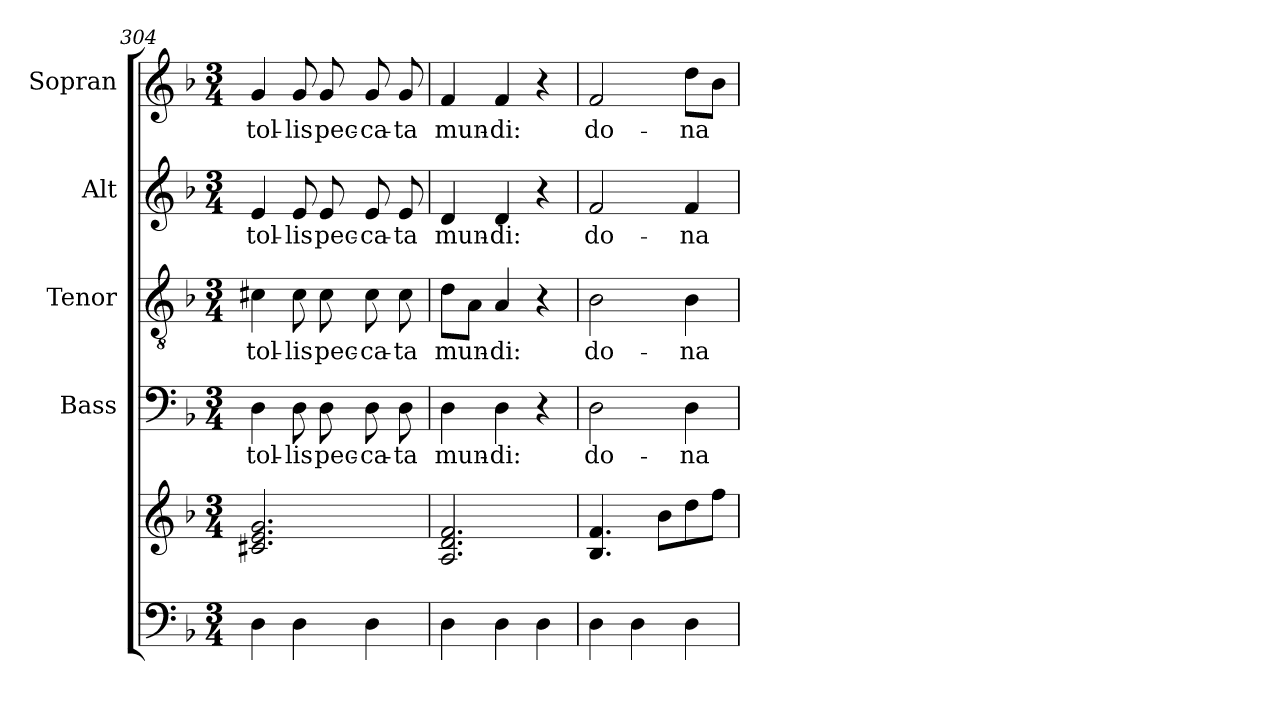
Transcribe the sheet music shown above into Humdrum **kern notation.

**kern	**kern	**kern	**text	**kern	**text	**kern	**text	**kern	**text
*part5	*part5	*part4	*part4	*part3	*part3	*part2	*part2	*part1	*part1
*staff6	*staff5	*staff4	*staff4	*staff3	*staff3	*staff2	*staff2	*staff1	*staff1
*	*	*I"Bass	*	*I"Tenor	*	*I"Alt	*	*I"Sopran	*
*	*	*I'B.	*	*I'T.	*	*I'A.	*	*I'S.	*
*clefF4	*clefG2	*clefF4	*	*clefGv2	*	*clefG2	*	*clefG2	*
*k[b-]	*k[b-]	*k[b-]	*	*k[b-]	*	*k[b-]	*	*k[b-]	*
*F:	*F:	*F:	*	*F:	*	*F:	*	*F:	*
*M3/4	*M3/4	*M3/4	*	*M3/4	*	*M3/4	*	*M3/4	*
=304	=304	=304	=304	=304	=304	=304	=304	=304	=304
!	!	!	!LO:LY:b	!	!LO:LY:b	!	!LO:LY:b	!	!LO:LY:b
4D\	2.c#X/ 2.e/ 2.g/	4D\	tol-	4c#X\	tol-	4e/	tol-	4g/	tol-
!	!	!	!LO:LY:b	!	!LO:LY:b	!	!LO:LY:b	!	!LO:LY:b
4D\	.	8D\	-lis	8c#\	-lis	8e/	-lis	8g/	-lis
!	!	!	!LO:LY:b	!	!LO:LY:b	!	!LO:LY:b	!	!LO:LY:b
.	.	8D\	pec-	8c#\	pec-	8e/	pec-	8g/	pec-
!	!	!	!LO:LY:b	!	!LO:LY:b	!	!LO:LY:b	!	!LO:LY:b
4D\	.	8D\	-ca-	8c#\	-ca-	8e/	-ca-	8g/	-ca-
!	!	!	!LO:LY:b	!	!LO:LY:b	!	!LO:LY:b	!	!LO:LY:b
.	.	8D\	-ta	8c#\	-ta	8e/	-ta	8g/	-ta
=305	=305	=305	=305	=305	=305	=305	=305	=305	=305
!	!	!	!LO:LY:b	!	!LO:LY:b	!	!LO:LY:b	!	!LO:LY:b
4D\	2.A/ 2.d/ 2.f/	4D\	mun-	8d\L	mun-	4d/	mun-	4f/	mun-
.	.	.	.	8A\J	.	.	.	.	.
!	!	!	!LO:LY:b	!	!LO:LY:b	!	!LO:LY:b	!	!LO:LY:b
4D\	.	4D\	-di:	4A/	-di:	4d/	-di:	4f/	-di:
4D\	.	4r	.	4r	.	4r	.	4r	.
=306	=306	=306	=306	=306	=306	=306	=306	=306	=306
!	!	!	!LO:LY:b	!	!LO:LY:b	!	!LO:LY:b	!	!LO:LY:b
4D\	4.B-/ 4.f/	2D\	do-	2B-\	do-	2f/	do-	2f/	do-
4D\	.	.	.	.	.	.	.	.	.
.	8b-\L	.	.	.	.	.	.	.	.
!	!	!	!LO:LY:b	!	!LO:LY:b	!	!LO:LY:b	!	!LO:LY:b
4D\	8dd\	4D\	-na	4B-\	-na	4f/	-na	8dd\L	-na
.	8ff\J	.	.	.	.	.	.	8b-\J	.
=	=	=	=	=	=	=	=	=	=
*-	*-	*-	*-	*-	*-	*-	*-	*-	*-
